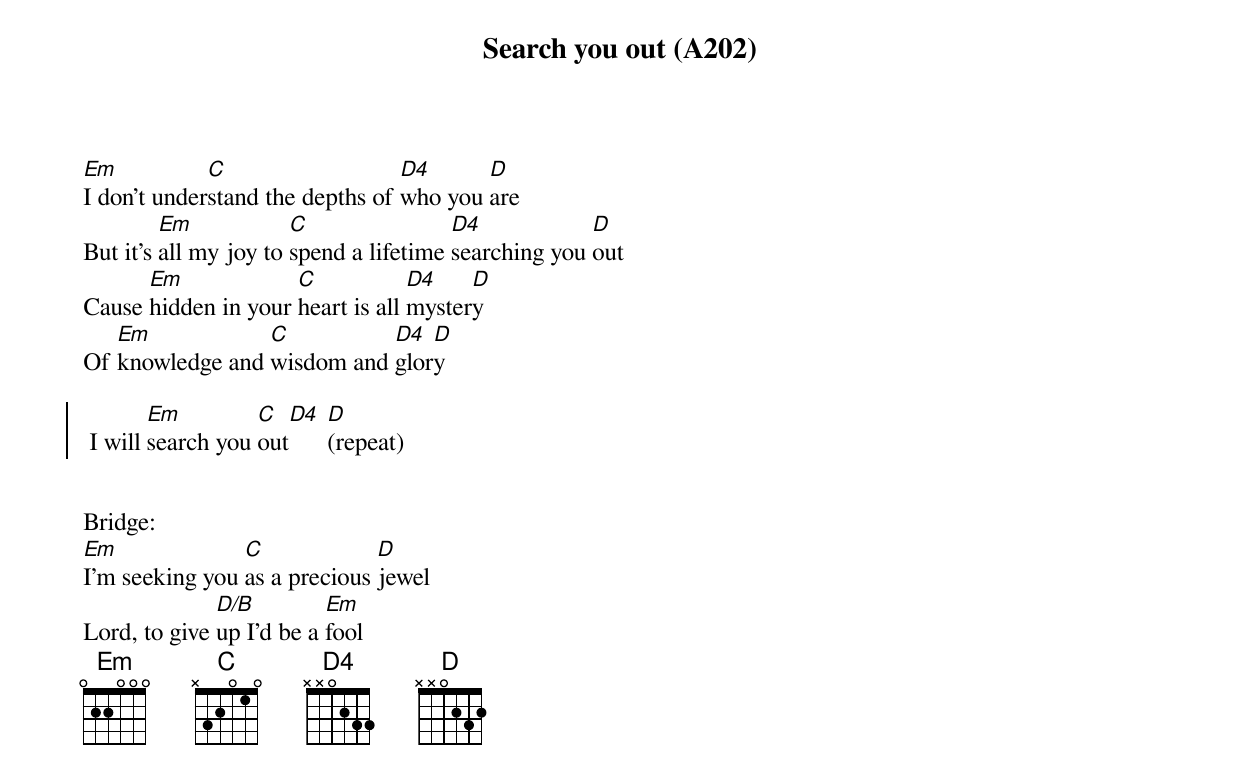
{title: Search you out (A202)}
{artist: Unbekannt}

[Em]I don't under[C]stand the depths of [D4]who you [D]are
But it's [Em]all my joy to [C]spend a lifetime [D4]searching you [D]out
Cause [Em]hidden in your [C]heart is all [D4]myster[D]y
Of [Em]knowledge and [C]wisdom and [D4]glor[D]y

{soc}
 I will [Em]search you [C]out[D4] [D](repeat)
 {eoc}


Bridge:
[Em]I'm seeking you [C]as a precious [D]jewel
Lord, to give [D/B]up I'd be a [Em]fool
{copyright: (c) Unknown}
